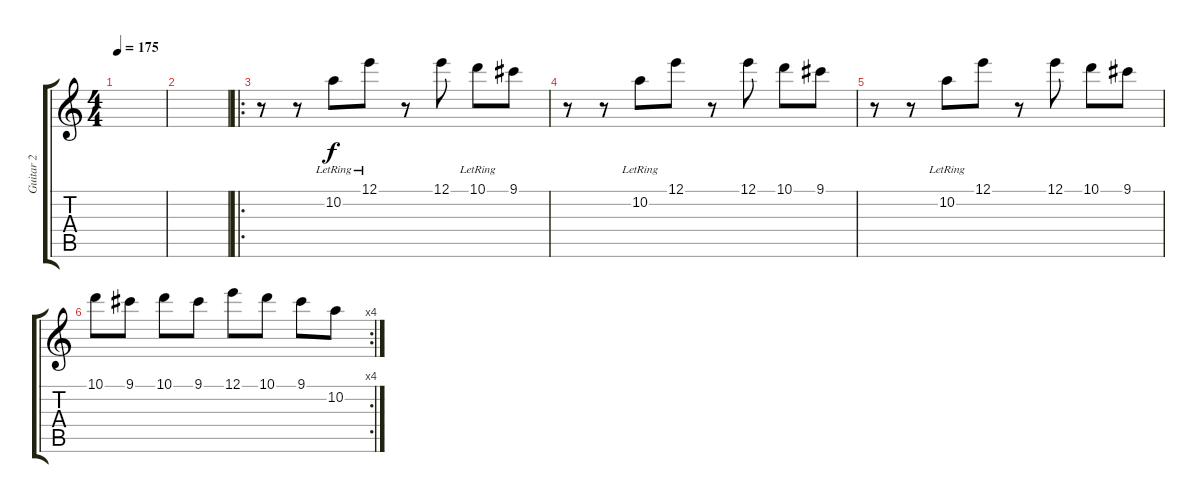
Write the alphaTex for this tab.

\track ("Guitar 2" "Guitar 2") {instrument distortionguitar}
\staff {score tabs}
\tuning (E4 B3 G3 D3 A2 E2) {hide}
\ts (4 4)
\tempo 175
\clef g2
\ks c
|
|
\ro
r.8{balance 11 instrument overdrivenguitar} r.8 10.2{lr}.8 12.1{lr}.8 r.8 12.1.8 10.1{lr}.8 9.1.8 |
r.8 r.8 10.2{lr}.8 12.1.8 r.8 12.1.8 10.1.8 9.1.8 |
r.8 r.8 10.2{lr}.8 12.1.8 r.8 12.1.8 10.1.8 9.1.8 |
\rc 4
10.1.8 9.1.8 10.1.8 9.1.8 12.1.8 10.1.8 9.1.8 10.2.8
